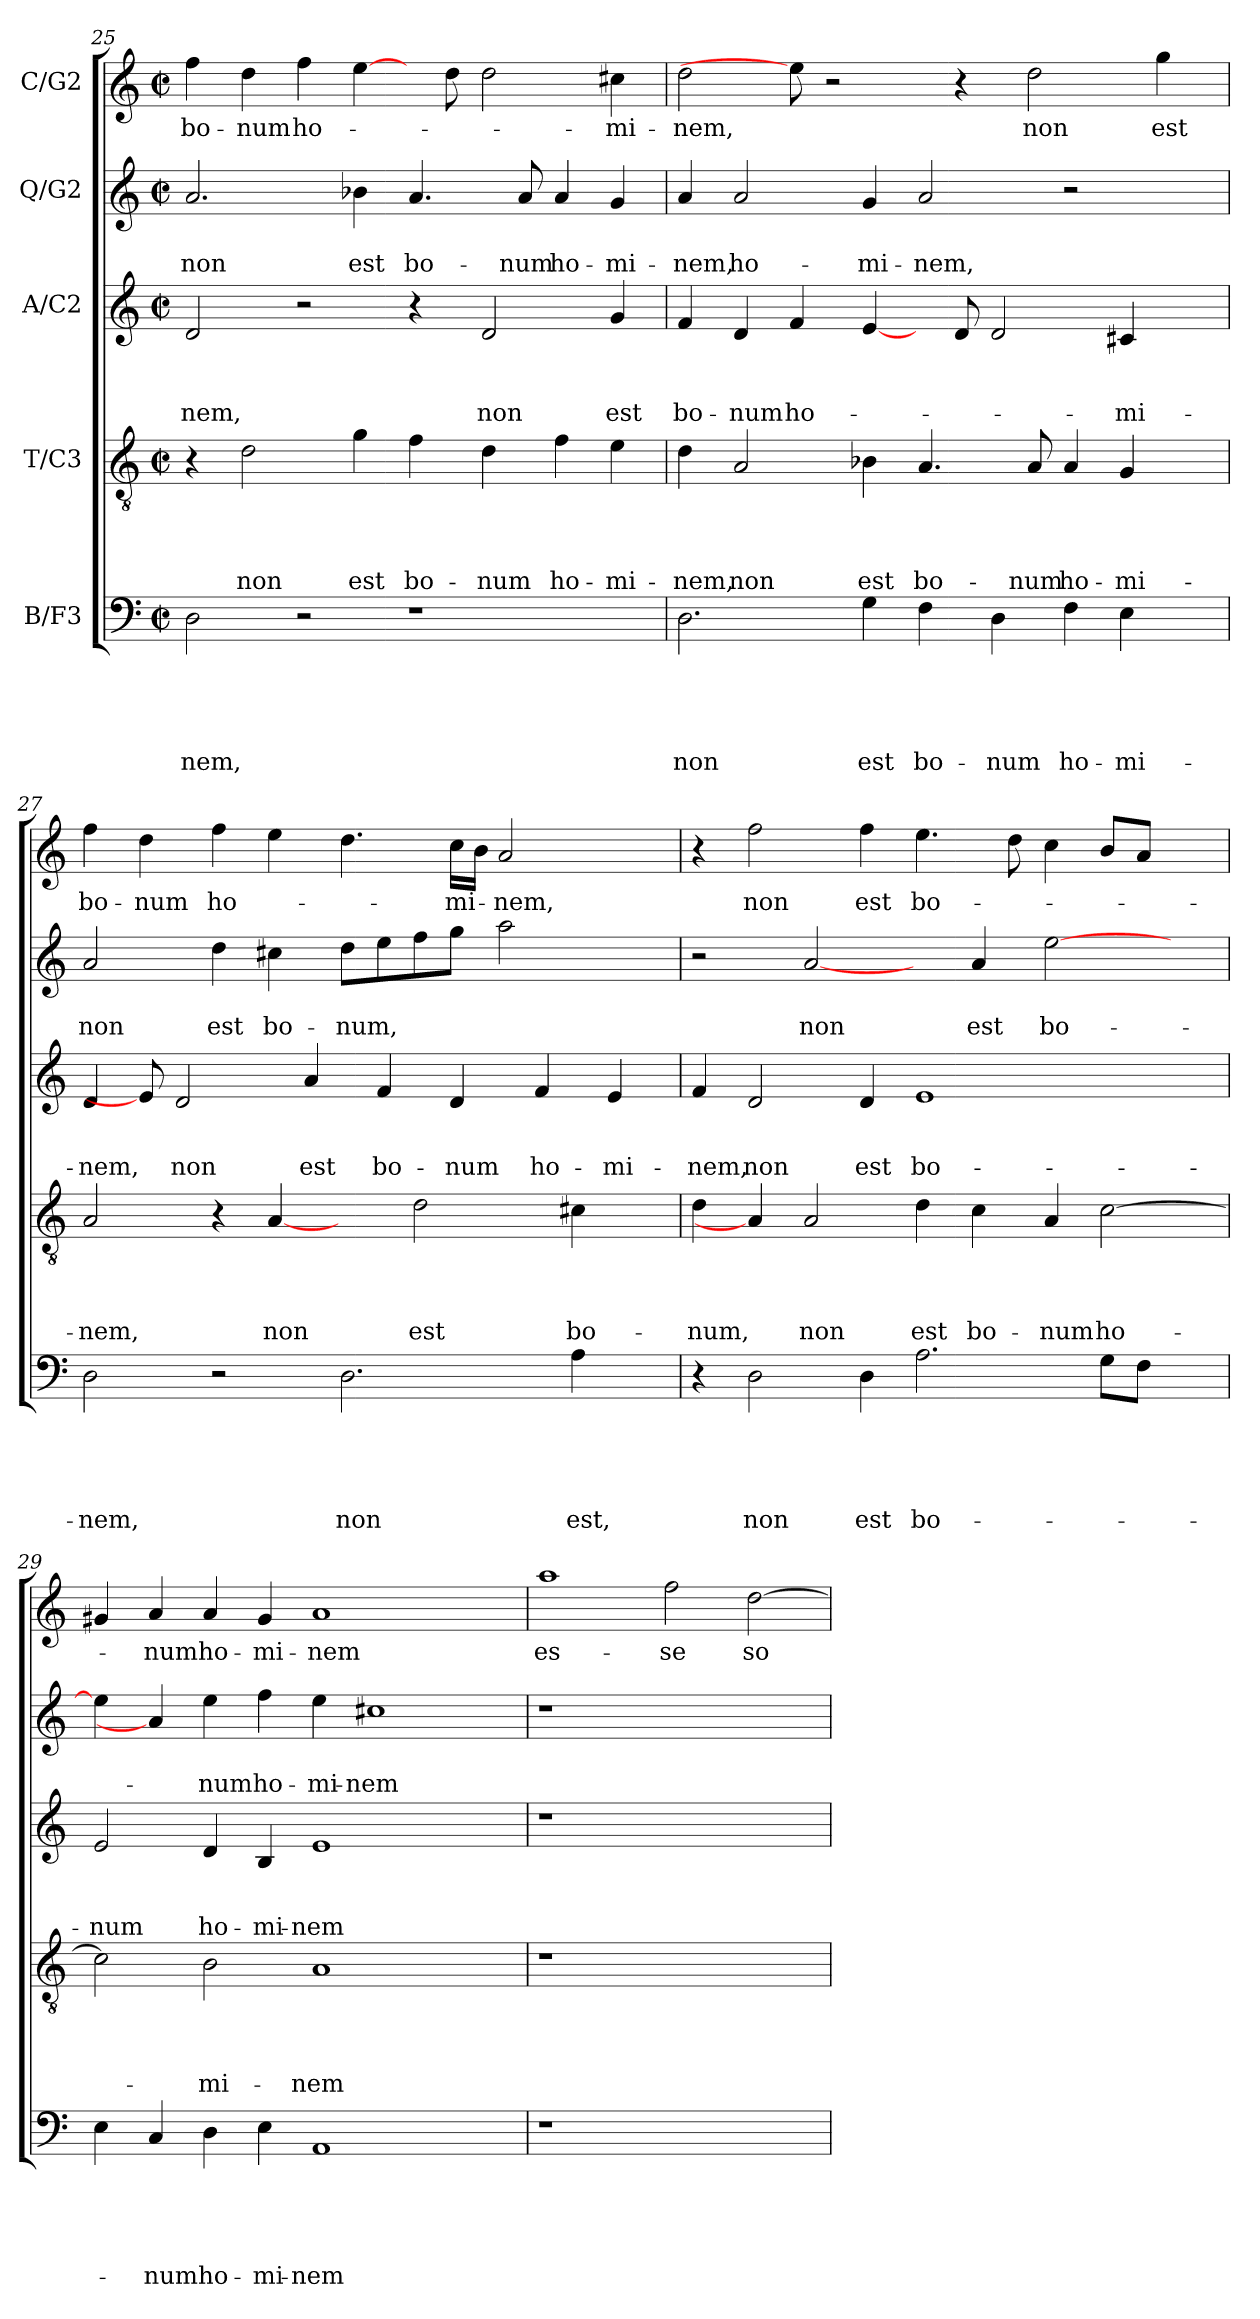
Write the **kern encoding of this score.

**kern	**text	**text	**text	**text	**text	**kern	**text	**text	**text	**text	**kern	**text	**text	**text	**kern	**text	**text	**kern	**text
*part5	*part5	*part5	*part5	*part5	*part5	*part4	*part4	*part4	*part4	*part4	*part3	*part3	*part3	*part3	*part2	*part2	*part2	*part1	*part1
*staff5	*staff5	*staff5	*staff5	*staff5	*staff5	*staff4	*staff4	*staff4	*staff4	*staff4	*staff3	*staff3	*staff3	*staff3	*staff2	*staff2	*staff2	*staff1	*staff1
*I"B/F3	*	*	*	*	*	*I"T/C3	*	*	*	*	*I"A/C2	*	*	*	*I"Q/G2	*	*	*I"C/G2	*
*clefF4	*	*	*	*	*	*clefGv2	*	*	*	*	*clefG2	*	*	*	*clefG2	*	*	*clefG2	*
*k[]	*	*	*	*	*	*k[]	*	*	*	*	*k[]	*	*	*	*k[]	*	*	*k[]	*
*C:	*	*	*	*	*	*C:	*	*	*	*	*C:	*	*	*	*C:	*	*	*C:	*
*M2/2	*	*	*	*	*	*M2/2	*	*	*	*	*M2/2	*	*	*	*M2/2	*	*	*M2/2	*
*met(c|)	*	*	*	*	*	*met(c|)	*	*	*	*	*met(c|)	*	*	*	*met(c|)	*	*	*met(c|)	*
=25	=25	=25	=25	=25	=25	=25	=25	=25	=25	=25	=25	=25	=25	=25	=25	=25	=25	=25	=25
!	!	!	!	!	!LO:LY:b	!	!	!	!	!	!	!	!	!LO:LY:b	!	!	!LO:LY:b	!	!LO:LY:b
2D\	.	.	.	.	-nem,	4r	.	.	.	.	2d/	.	.	-nem,	2.a/	.	non	4ff\	bo-
!	!	!	!	!	!	!	!	!	!	!LO:LY:b	!	!	!	!	!	!	!	!	!LO:LY:b
.	.	.	.	.	.	2d\	.	.	.	non	.	.	.	.	.	.	.	4dd\	-num
!	!	!	!	!	!	!	!	!	!	!	!	!	!	!	!	!	!	!	!LO:LY:b
2r	.	.	.	.	.	.	.	.	.	.	2r	.	.	.	.	.	.	4ff\	ho-
!	!	!	!	!	!	!	!	!	!	!LO:LY:b	!	!	!	!	!	!	!LO:LY:b	!	!
.	.	.	.	.	.	4g\	.	.	.	est	.	.	.	.	4b-X\	.	est	[4ee\	.
!	!	!	!	!	!	!	!	!	!	!LO:LY:b	!	!	!	!	!	!	!LO:LY:b	!	!
1r	.	.	.	.	.	4f\	.	.	.	bo-	4r	.	.	.	4.a/	.	bo-	8ryy	.
.	.	.	.	.	.	.	.	.	.	.	.	.	.	.	.	.	.	8dd\	.
!	!	!	!	!	!	!	!	!	!	!LO:LY:b	!	!	!	!LO:LY:b	!	!	!	!	!
.	.	.	.	.	.	4d\	.	.	.	-num	2d/	.	.	non	.	.	.	2dd\	.
!	!	!	!	!	!	!	!	!	!	!	!	!	!	!	!	!	!LO:LY:b	!	!
.	.	.	.	.	.	.	.	.	.	.	.	.	.	.	8a/	.	-num	.	.
!	!	!	!	!	!	!	!	!	!	!LO:LY:b	!	!	!	!	!	!	!LO:LY:b	!	!
.	.	.	.	.	.	4f\	.	.	.	ho-	.	.	.	.	4a/	.	ho-	.	.
!	!	!	!	!	!	!	!	!	!	!LO:LY:b	!	!	!	!LO:LY:b	!	!	!LO:LY:b	!	!LO:LY:b
.	.	.	.	.	.	4e\	.	.	.	-mi-	4g/	.	.	est	4g/	.	-mi-	4cc#X\	-mi-
!!LO:LB:g=z
=26	=26	=26	=26	=26	=26	=26	=26	=26	=26	=26	=26	=26	=26	=26	=26	=26	=26	=26	=26
!	!	!	!	!	!LO:LY:b	!	!	!	!	!LO:LY:b	!	!	!	!LO:LY:b	!	!	!LO:LY:b	!	!LO:LY:b
2.D\	.	.	.	.	non	4d\	.	.	.	-nem,	4f/	.	.	bo-	4a/	.	-nem,	2dd\	-nem,
!	!	!	!	!	!	!	!	!	!	!LO:LY:b	!	!	!	!LO:LY:b	!	!	!LO:LY:b	!	!
.	.	.	.	.	.	2A/	.	.	.	non	4d/	.	.	-num	2a/	.	ho-	.	.
!	!	!	!	!	!	!	!	!	!	!	!	!	!	!LO:LY:b	!	!	!	!	!
.	.	.	.	.	.	.	.	.	.	.	4f/	.	.	ho-	.	.	.	8ee\]	.
.	.	.	.	.	.	.	.	.	.	.	.	.	.	.	.	.	.	2r	.
!	!	!	!	!	!LO:LY:b	!	!	!	!	!LO:LY:b	!	!	!	!	!	!	!LO:LY:b	!	!
4G\	.	.	.	.	est	4B-X\	.	.	.	est	[4e/	.	.	.	4g/	.	-mi-	.	.
!	!	!	!	!	!LO:LY:b	!	!	!	!	!LO:LY:b	!	!	!	!	!	!	!LO:LY:b	!	!
4F\	.	.	.	.	bo-	4.A/	.	.	.	bo-	8ryy	.	.	.	2a/	.	-nem,	.	.
.	.	.	.	.	.	.	.	.	.	.	8d/	.	.	.	.	.	.	4r	.
!	!	!	!	!	!LO:LY:b	!	!	!	!	!	!	!	!	!	!	!	!	!	!
4D\	.	.	.	.	-num	.	.	.	.	.	2d/	.	.	.	.	.	.	.	.
!	!	!	!	!	!	!	!	!	!	!LO:LY:b	!	!	!	!	!	!	!	!	!LO:LY:b
.	.	.	.	.	.	8A/	.	.	.	-num	.	.	.	.	.	.	.	2dd\	non
!	!	!	!	!	!LO:LY:b	!	!	!	!	!LO:LY:b	!	!	!	!	!	!	!	!	!
4F\	.	.	.	.	ho-	4A/	.	.	.	ho-	.	.	.	.	2r	.	.	.	.
!	!	!	!	!	!LO:LY:b	!	!	!	!	!LO:LY:b	!	!	!	!LO:LY:b	!	!	!	!	!
4E\	.	.	.	.	-mi-	4G/	.	.	.	-mi-	4c#X/	.	.	-mi-	.	.	.	.	.
!	!	!	!	!	!	!	!	!	!	!	!	!	!	!	!	!	!	!	!LO:LY:b
.	.	.	.	.	.	.	.	.	.	.	.	.	.	.	.	.	.	4gg\	est
8ryy	.	.	.	.	.	8ryy	.	.	.	.	8ryy	.	.	.	8ryy	.	.	.	.
=27	=27	=27	=27	=27	=27	=27	=27	=27	=27	=27	=27	=27	=27	=27	=27	=27	=27	=27	=27
!	!	!	!	!	!LO:LY:b	!	!	!	!	!LO:LY:b	!	!	!	!LO:LY:b	!	!	!LO:LY:b	!	!LO:LY:b
2D\	.	.	.	.	-nem,	2A/	.	.	.	-nem,	4d/	.	.	-nem,	2a/	.	non	4ff\	bo-
!	!	!	!	!	!	!	!	!	!	!	!	!	!	!	!	!	!	!	!LO:LY:b
.	.	.	.	.	.	.	.	.	.	.	8e/]	.	.	.	.	.	.	4dd\	-num
!	!	!	!	!	!	!	!	!	!	!	!	!	!	!LO:LY:b	!	!	!	!	!
.	.	.	.	.	.	.	.	.	.	.	2d/	.	.	non	.	.	.	.	.
!	!	!	!	!	!	!	!	!	!	!	!	!	!	!	!	!	!LO:LY:b	!	!LO:LY:b
2r	.	.	.	.	.	4r	.	.	.	.	.	.	.	.	4dd\	.	est	4ff\	ho-
!	!	!	!	!	!	!	!	!	!	!LO:LY:b	!	!	!	!	!	!	!LO:LY:b	!	!
.	.	.	.	.	.	[4A/	.	.	.	non	.	.	.	.	4cc#X\	.	bo-	4ee\	.
!	!	!	!	!	!	!	!	!	!	!	!	!	!	!LO:LY:b	!	!	!	!	!
.	.	.	.	.	.	.	.	.	.	.	4a/	.	.	est	.	.	.	.	.
!	!	!	!	!	!LO:LY:b	!	!	!	!	!	!	!	!	!	!	!	!LO:LY:b	!	!
2.D\	.	.	.	.	non	4ryy	.	.	.	.	.	.	.	.	8dd\L	.	-num,	4.dd\	.
!	!	!	!	!	!	!	!	!	!	!	!	!	!	!LO:LY:b	!	!	!	!	!
.	.	.	.	.	.	.	.	.	.	.	4f/	.	.	bo-	8ee\	.	.	.	.
!	!	!	!	!	!	!	!	!	!	!LO:LY:b	!	!	!	!	!	!	!	!	!
.	.	.	.	.	.	2d\	.	.	.	est	.	.	.	.	8ff\	.	.	.	.
!	!	!	!	!	!	!	!	!	!	!	!	!	!	!LO:LY:b	!	!	!	!	!LO:LY:b
.	.	.	.	.	.	.	.	.	.	.	4d/	.	.	-num	8gg\J	.	.	16cc\LL	-mi-
.	.	.	.	.	.	.	.	.	.	.	.	.	.	.	.	.	.	16b\JJ	.
!	!	!	!	!	!	!	!	!	!	!	!	!	!	!	!	!	!	!	!LO:LY:b
.	.	.	.	.	.	.	.	.	.	.	.	.	.	.	2aa\	.	.	2a/	-nem,
!	!	!	!	!	!	!	!	!	!	!	!	!	!	!LO:LY:b	!	!	!	!	!
.	.	.	.	.	.	.	.	.	.	.	4f/	.	.	ho-	.	.	.	.	.
!	!	!	!	!	!LO:LY:b	!	!	!	!	!LO:LY:b	!	!	!	!	!	!	!	!	!
4A\	.	.	.	.	est,	4c#X\	.	.	.	bo-	.	.	.	.	.	.	.	.	.
!	!	!	!	!	!	!	!	!	!	!	!	!	!	!LO:LY:b	!	!	!	!	!
.	.	.	.	.	.	.	.	.	.	.	4e/	.	.	-mi-	.	.	.	.	.
8ryy	.	.	.	.	.	8ryy	.	.	.	.	.	.	.	.	8ryy	.	.	8ryy	.
=28	=28	=28	=28	=28	=28	=28	=28	=28	=28	=28	=28	=28	=28	=28	=28	=28	=28	=28	=28
!	!	!	!	!	!	!	!	!	!	!LO:LY:b	!	!	!	!LO:LY:b	!	!	!	!	!
4r	.	.	.	.	.	4d\	.	.	.	-num,	4f/	.	.	-nem,	2r	.	.	4r	.
!	!	!	!	!	!LO:LY:b	!	!	!	!	!	!	!	!	!LO:LY:b	!	!	!	!	!LO:LY:b
2D\	.	.	.	.	non	4A/]	.	.	.	.	2d/	.	.	non	.	.	.	2ff\	non
!	!	!	!	!	!	!	!	!	!	!LO:LY:b	!	!	!	!	!	!	!LO:LY:b	!	!
.	.	.	.	.	.	2A/	.	.	.	non	.	.	.	.	[2a/	.	non	.	.
!	!	!	!	!	!LO:LY:b	!	!	!	!	!	!	!	!	!LO:LY:b	!	!	!	!	!LO:LY:b
4D\	.	.	.	.	est	.	.	.	.	.	4d/	.	.	est	.	.	.	4ff\	est
!	!	!	!	!	!LO:LY:b	!	!	!	!	!LO:LY:b	!	!	!	!LO:LY:b	!	!	!	!	!LO:LY:b
2.A\	.	.	.	.	bo-	4d\	.	.	.	est	1e	.	.	bo-	4ryy	.	.	4.ee\	bo-
!	!	!	!	!	!	!	!	!	!	!LO:LY:b	!	!	!	!	!	!	!LO:LY:b	!	!
.	.	.	.	.	.	4c\	.	.	.	bo-	.	.	.	.	4a/	.	est	.	.
.	.	.	.	.	.	.	.	.	.	.	.	.	.	.	.	.	.	8dd\	.
!	!	!	!	!	!	!	!	!	!	!LO:LY:b	!	!	!	!	!	!	!LO:LY:b	!	!
.	.	.	.	.	.	4A/	.	.	.	-num	.	.	.	.	[2ee\	.	bo-	4cc\	.
!	!	!	!	!	!	!	!	!	!	!LO:LY:b	!	!	!	!	!	!	!	!	!
8G\L	.	.	.	.	.	[2c\	.	.	.	ho-	.	.	.	.	.	.	.	8b/L	.
8F\J	.	.	.	.	.	.	.	.	.	.	.	.	.	.	.	.	.	8a/J	.
4ryy	.	.	.	.	.	.	.	.	.	.	4ryy	.	.	.	4ryy	.	.	4ryy	.
=29	=29	=29	=29	=29	=29	=29	=29	=29	=29	=29	=29	=29	=29	=29	=29	=29	=29	=29	=29
!	!	!	!	!	!	!	!	!	!	!	!	!	!	!LO:LY:b	!	!	!	!	!
4E\	.	.	.	.	.	2c\]	.	.	.	.	2e/	.	.	-num	4ee\]	.	.	4g#X/	.
!	!	!	!	!	!LO:LY:b	!	!	!	!	!	!	!	!	!	!	!	!	!	!LO:LY:b
4C/	.	.	.	.	-num	.	.	.	.	.	.	.	.	.	4a/]	.	.	4a/	-num
!	!	!	!	!	!LO:LY:b	!	!	!	!	!LO:LY:b	!	!	!	!LO:LY:b	!	!	!LO:LY:b	!	!LO:LY:b
4D\	.	.	.	.	ho-	2B\	.	.	.	-mi-	4d/	.	.	ho-	4ee\	.	-num	4a/	ho-
!	!	!	!	!	!LO:LY:b	!	!	!	!	!	!	!	!	!LO:LY:b	!	!	!LO:LY:b	!	!LO:LY:b
4E\	.	.	.	.	-mi-	.	.	.	.	.	4B/	.	.	-mi-	4ff\	.	ho-	4g#/	-mi-
!	!	!	!	!	!LO:LY:b	!	!	!	!	!LO:LY:b	!	!	!	!LO:LY:b	!	!	!LO:LY:b	!	!LO:LY:b
1AA	.	.	.	.	-nem	1A	.	.	.	-nem	1e	.	.	-nem	4ee\	.	-mi-	1a	-nem
!	!	!	!	!	!	!	!	!	!	!	!	!	!	!	!	!	!LO:LY:b	!	!
.	.	.	.	.	.	.	.	.	.	.	.	.	.	.	1cc#X	.	-nem	.	.
4ryy	.	.	.	.	.	4ryy	.	.	.	.	4ryy	.	.	.	.	.	.	4ryy	.
=30	=30	=30	=30	=30	=30	=30	=30	=30	=30	=30	=30	=30	=30	=30	=30	=30	=30	=30	=30
!	!	!	!	!	!	!	!	!	!	!	!	!	!	!	!	!	!	!	!LO:LY:b
1r	.	.	.	.	.	1r	.	.	.	.	1r	.	.	.	1r	.	.	1aa	es-
!	!	!	!	!	!	!	!	!	!	!	!	!	!	!	!	!	!	!	!LO:LY:b
1ryy	.	.	.	.	.	1ryy	.	.	.	.	1ryy	.	.	.	1ryy	.	.	2ff\	-se
!	!	!	!	!	!	!	!	!	!	!	!	!	!	!	!	!	!	!	!LO:LY:b
.	.	.	.	.	.	.	.	.	.	.	.	.	.	.	.	.	.	[2dd\	so-
=	=	=	=	=	=	=	=	=	=	=	=	=	=	=	=	=	=	=	=
*-	*-	*-	*-	*-	*-	*-	*-	*-	*-	*-	*-	*-	*-	*-	*-	*-	*-	*-	*-
